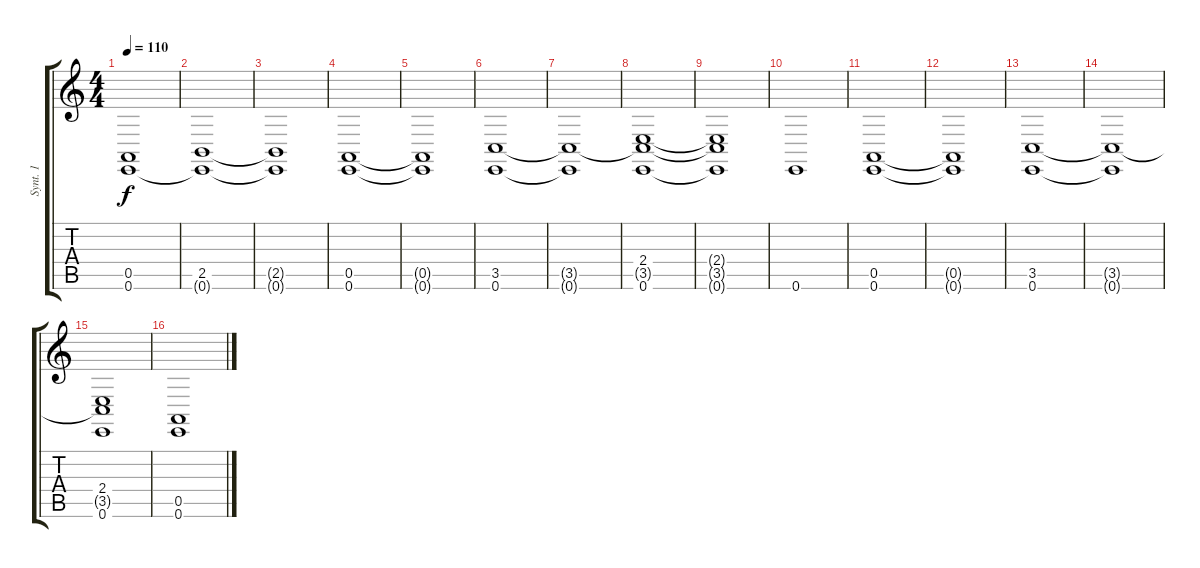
\track ("Synt. 1" "Synt. 1") {instrument pad2warm}
\staff {score tabs}
\tuning (E4 B3 G3 D3 A2 E2) {hide}
\ts (4 4)
\tempo 110
\clef g2
\ks c
(0.5 0.6).1{dy f} |
(2.5 0.6{t}).1 |
(2.5{t} 0.6{t}).1 |
(0.5 0.6).1 |
(0.5{t} 0.6{t}).1 |
(3.5 0.6).1 |
(3.5{t} 0.6{t}).1 |
(2.4 3.5{t} 0.6).1 |
(2.4{t} 3.5{t} 0.6{t}).1 |
0.6.1 |
(0.5 0.6).1 |
(0.5{t} 0.6{t}).1 |
(3.5 0.6).1 |
(3.5{t} 0.6{t}).1 |
(2.4 3.5{t} 0.6).1 |
(0.5 0.6).1
